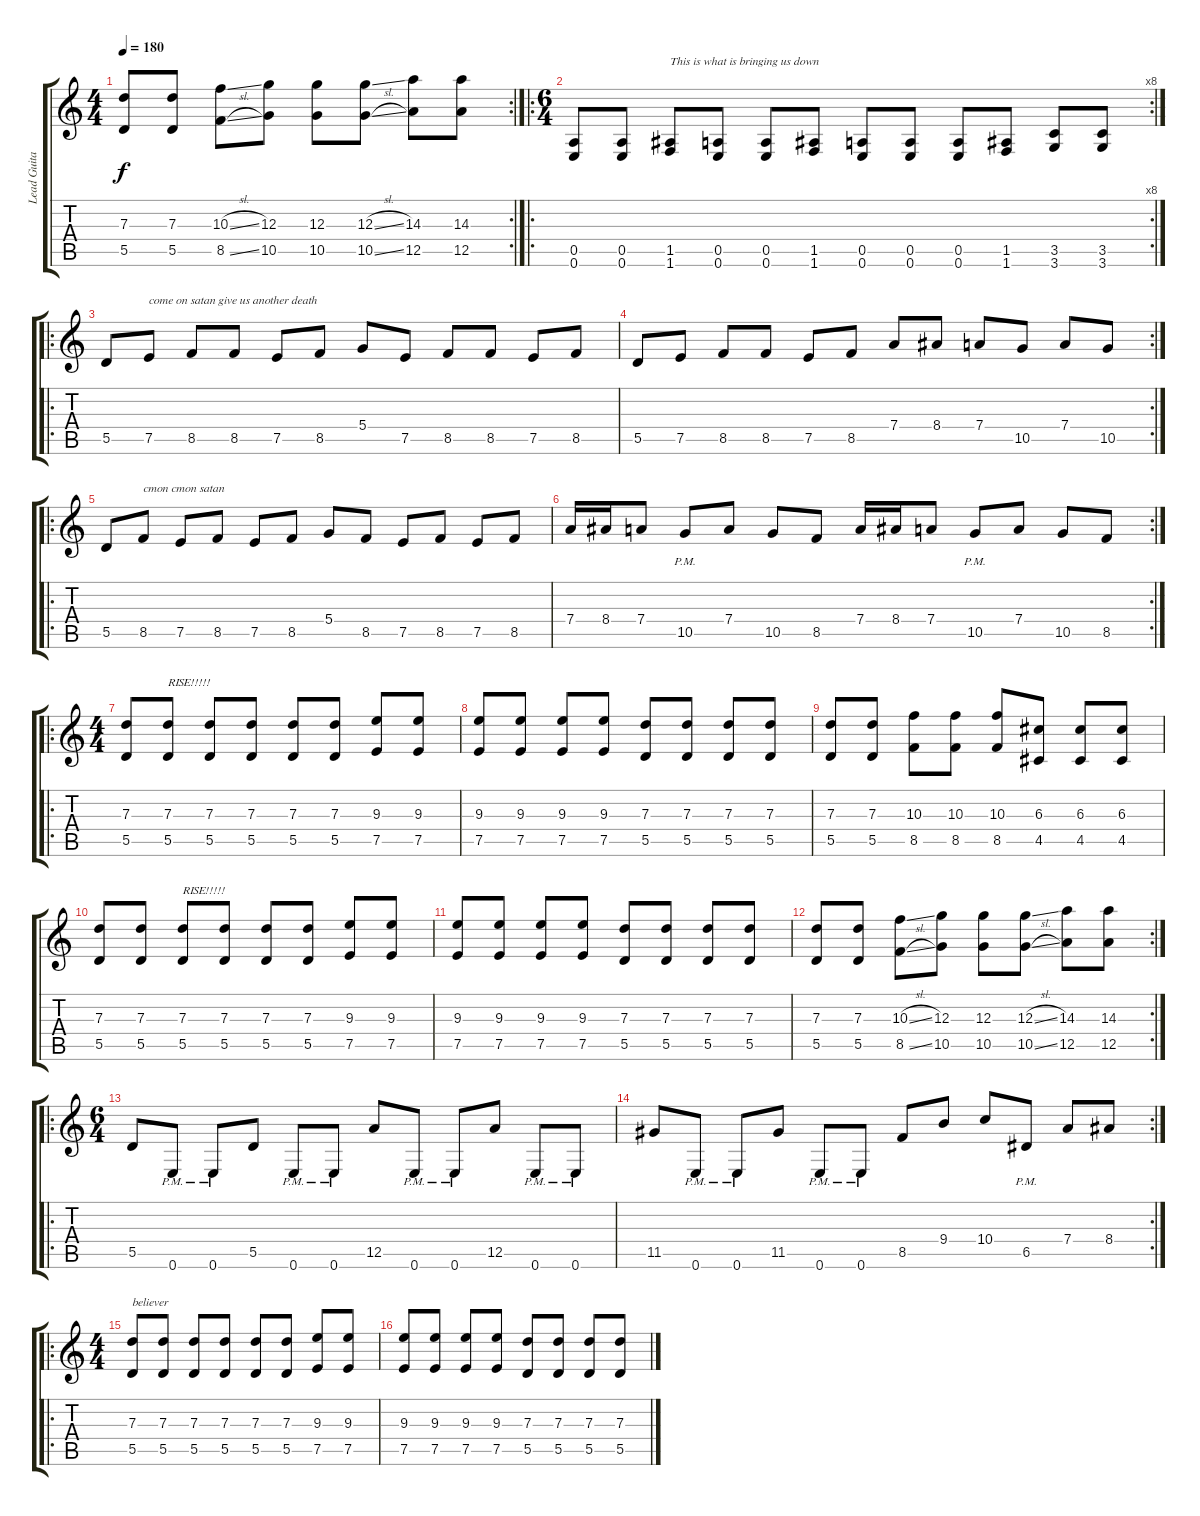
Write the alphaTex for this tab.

\track ("Lead Guitar" "Lead Guita") {instrument overdrivenguitar}
\staff {score tabs}
\tuning (E4 B3 G3 D3 A2 E2) {hide}
\rc 2
\ts (4 4)
\tempo 180
\clef g2
\ks c
(7.3 5.5).8{dy f} (7.3 5.5).8 (10.3{sl} 8.5{sl}).8 (12.3 10.5).8 (12.3 10.5).8 (12.3{sl} 10.5{sl}).8 (14.3 12.5).8 (14.3 12.5).8 |
\ro
\rc 8
\ts (6 4)
(0.5 0.6).8{instrument overdrivenguitar} (0.5 0.6).8 (1.5 1.6).8{txt "This is what is bringing us down"} (0.5 0.6).8 (0.5 0.6).8 (1.5 1.6).8 (0.5 0.6).8 (0.5 0.6).8 (0.5 0.6).8 (1.5 1.6).8 (3.5 3.6).8 (3.5 3.6).8 |
\ro
5.5.8 7.5.8{txt "come on satan give us another death"} 8.5.8 8.5.8 7.5.8 8.5.8 5.4.8 7.5.8 8.5.8 8.5.8 7.5.8 8.5.8 |
\rc 2
5.5.8 7.5.8 8.5.8 8.5.8 7.5.8 8.5.8 7.4.8 8.4.8 7.4.8 10.5.8 7.4.8 10.5.8 |
\ro
5.5.8 8.5.8{txt "cmon cmon satan"} 7.5.8 8.5.8 7.5.8 8.5.8 5.4.8 8.5.8 7.5.8 8.5.8 7.5.8 8.5.8 |
\rc 2
7.4.16 8.4.16 7.4.8 10.5{pm}.8 7.4.8 10.5.8 8.5.8 7.4.16 8.4.16 7.4.8 10.5{pm}.8 7.4.8 10.5.8 8.5.8 |
\ro
\ts (4 4)
(7.3 5.5).8 (7.3 5.5).8{txt "RISE!!!!!"} (7.3 5.5).8 (7.3 5.5).8 (7.3 5.5).8 (7.3 5.5).8 (9.3 7.5).8 (9.3 7.5).8 |
(9.3 7.5).8 (9.3 7.5).8 (9.3 7.5).8 (9.3 7.5).8 (7.3 5.5).8 (7.3 5.5).8 (7.3 5.5).8 (7.3 5.5).8 |
(7.3 5.5).8 (7.3 5.5).8 (10.3 8.5).8 (10.3 8.5).8 (10.3 8.5).8 (6.3 4.5).8 (6.3 4.5).8 (6.3 4.5).8 |
(7.3 5.5).8 (7.3 5.5).8 (7.3 5.5).8{txt "RISE!!!!!"} (7.3 5.5).8 (7.3 5.5).8 (7.3 5.5).8 (9.3 7.5).8 (9.3 7.5).8 |
(9.3 7.5).8 (9.3 7.5).8 (9.3 7.5).8 (9.3 7.5).8 (7.3 5.5).8 (7.3 5.5).8 (7.3 5.5).8 (7.3 5.5).8 |
\rc 2
(7.3 5.5).8 (7.3 5.5).8 (10.3{sl} 8.5{sl}).8 (12.3 10.5).8 (12.3 10.5).8 (12.3{sl} 10.5{sl}).8 (14.3 12.5).8 (14.3 12.5).8 |
\ro
\ts (6 4)
5.5.8 0.6{pm}.8 0.6{pm}.8 5.5.8 0.6{pm}.8 0.6{pm}.8 12.5.8 0.6{pm}.8 0.6{pm}.8 12.5.8 0.6{pm}.8 0.6{pm}.8 |
\rc 2
11.5.8 0.6{pm}.8 0.6{pm}.8 11.5.8 0.6{pm}.8 0.6{pm}.8 8.5.8 9.4.8 10.4.8 6.5{pm}.8 7.4.8 8.4.8 |
\ro
\ts (4 4)
(7.3 5.5).8{txt "believer"} (7.3 5.5).8 (7.3 5.5).8 (7.3 5.5).8 (7.3 5.5).8 (7.3 5.5).8 (9.3 7.5).8 (9.3 7.5).8 |
(9.3 7.5).8 (9.3 7.5).8 (9.3 7.5).8 (9.3 7.5).8 (7.3 5.5).8 (7.3 5.5).8 (7.3 5.5).8 (7.3 5.5).8
